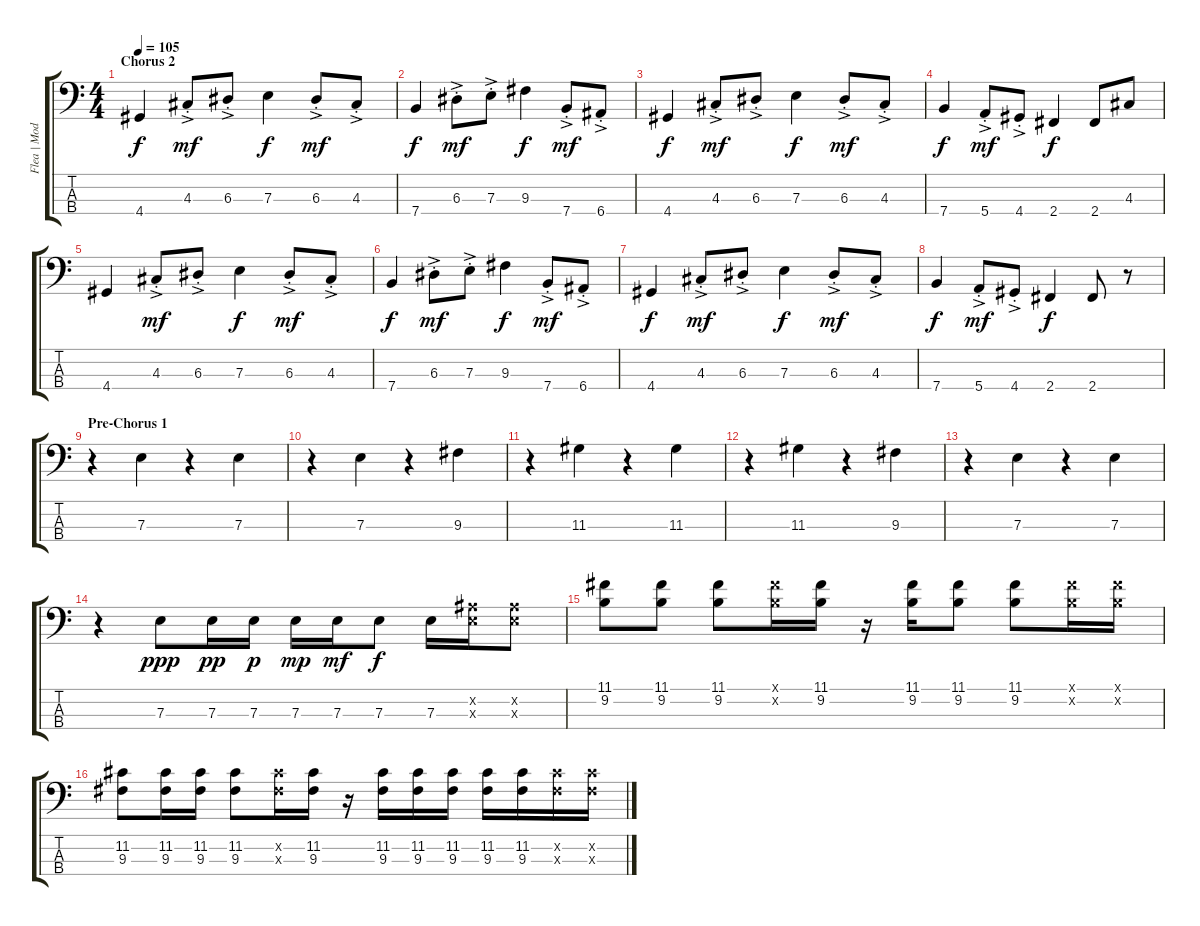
\track ("Flea | Modulus Flea Bass | Bass" "Flea | Mod") {instrument electricbassfinger}
\staff {score tabs}
\tuning (G2 D2 A1 E1) {hide}
\ts (4 4)
\section ("" "Chorus 2")
\tempo 105
\clef f4
\ks c
4.4.4{dy f} 4.3{ac st}.8{dy mf} 6.3{ac st}.8 7.3.4{dy f} 6.3{ac st}.8{dy mf} 4.3{ac st}.8 |
7.4.4{dy f} 6.3{ac st}.8{dy mf} 7.3{ac st}.8 9.3.4{dy f} 7.4{ac st}.8{dy mf} 6.4{ac st}.8 |
4.4.4{dy f} 4.3{ac st}.8{dy mf} 6.3{ac st}.8 7.3.4{dy f} 6.3{ac st}.8{dy mf} 4.3{ac st}.8 |
7.4.4{dy f} 5.4{ac st}.8{dy mf} 4.4{ac st}.8 2.4.4{dy f} 2.4.8 4.3.8 |
4.4.4 4.3{ac st}.8{dy mf} 6.3{ac st}.8 7.3.4{dy f} 6.3{ac st}.8{dy mf} 4.3{ac st}.8 |
7.4.4{dy f} 6.3{ac st}.8{dy mf} 7.3{ac st}.8 9.3.4{dy f} 7.4{ac st}.8{dy mf} 6.4{ac st}.8 |
4.4.4{dy f} 4.3{ac st}.8{dy mf} 6.3{ac st}.8 7.3.4{dy f} 6.3{ac st}.8{dy mf} 4.3{ac st}.8 |
7.4.4{dy f} 5.4{ac st}.8{dy mf} 4.4{ac st}.8 2.4.4{dy f} 2.4.8 r.8 |
\section ("" "Pre-Chorus 1")
r.4 7.3.4 r.4 7.3.4 |
r.4 7.3.4 r.4 9.3.4 |
r.4 11.3.4 r.4 11.3.4 |
r.4 11.3.4 r.4 9.3.4 |
r.4 7.3.4 r.4 7.3.4 |
r.4 7.3.8{dy ppp} 7.3.16{dy pp} 7.3.16{dy p} 7.3.16{dy mp} 7.3.16{dy mf} 7.3.8{dy f} 7.3.16 (8.2{x} 7.3{x}).16 (8.2{x} 7.3{x}).8 |
(11.1 9.2).8 (11.1 9.2).8 (11.1 9.2).8 (11.1{x} 9.2{x}).16 (11.1 9.2).16 r.16 (11.1 9.2).16 (11.1 9.2).8 (11.1 9.2).8 (11.1{x} 9.2{x}).16 (11.1{x} 9.2{x}).16 |
(11.2 9.3).8 (11.2 9.3).16 (11.2 9.3).16 (11.2 9.3).8 (11.2{x} 9.3{x}).16 (11.2 9.3).16 r.16 (11.2 9.3).16 (11.2 9.3).16 (11.2 9.3).16 (11.2 9.3).16 (11.2 9.3).16 (11.2{x} 9.3{x}).16 (11.2{x} 9.3{x}).16
